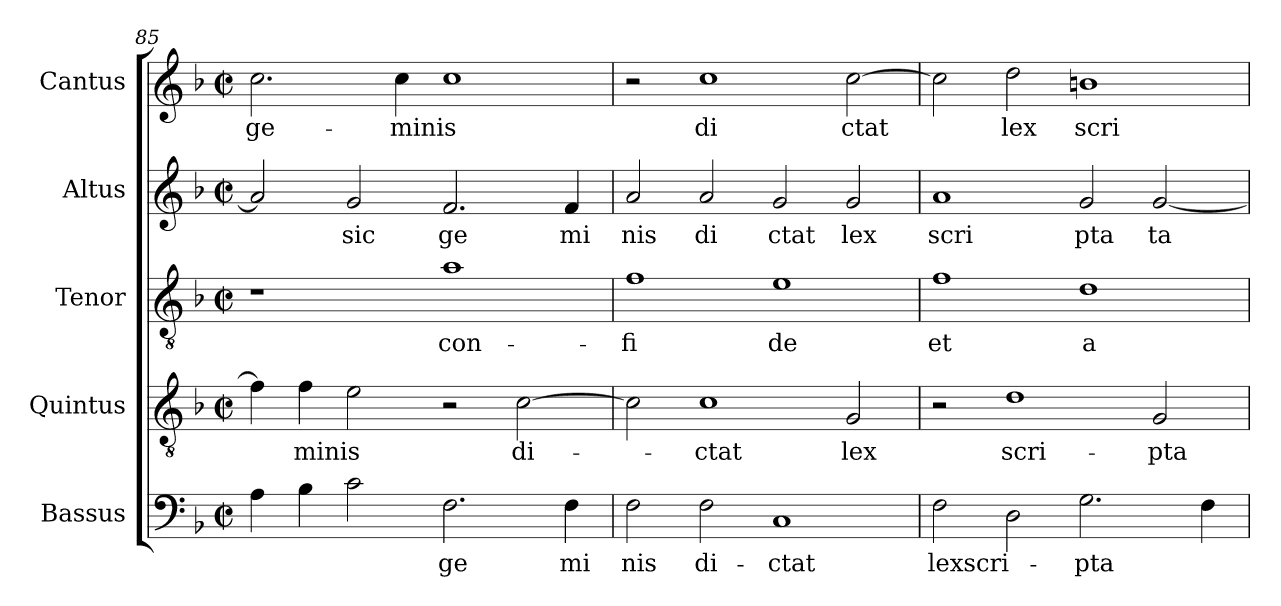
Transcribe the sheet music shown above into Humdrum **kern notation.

**kern	**text	**kern	**text	**kern	**text	**kern	**text	**kern	**text
*part5	*part5	*part4	*part4	*part3	*part3	*part2	*part2	*part1	*part1
*staff5	*staff5	*staff4	*staff4	*staff3	*staff3	*staff2	*staff2	*staff1	*staff1
*I"Bassus	*	*I"Quintus	*	*I"Tenor	*	*I"Altus	*	*I"Cantus	*
*clefF4	*	*clefGv2	*	*clefGv2	*	*clefG2	*	*clefG2	*
*k[b-]	*	*k[b-]	*	*k[b-]	*	*k[b-]	*	*k[b-]	*
*F:	*	*F:	*	*F:	*	*F:	*	*F:	*
*M2/2	*	*M2/2	*	*M2/2	*	*M2/2	*	*M2/2	*
*met(c|)	*	*met(c|)	*	*met(c|)	*	*met(c|)	*	*met(c|)	*
=85	=85	=85	=85	=85	=85	=85	=85	=85	=85
!	!	!	!	!	!	!	!	!	!LO:LY:b:cj
4A\	.	4f\]	.	1r	.	2a/]	.	2.cc\	ge-
!	!	!	!LO:LY:b	!	!	!	!	!	!
4B-\	.	4f\	-minis	.	.	.	.	.	.
!	!	!	!	!	!	!	!LO:LY:b:cj	!	!
2c\	.	2e\	.	.	.	2g/	sic	.	.
!	!	!	!	!	!	!	!	!	!LO:LY:b
.	.	.	.	.	.	.	.	4cc\	-minis
!	!LO:LY:b:cj	!	!	!	!LO:LY:b:cj	!	!LO:LY:b:cj	!	!
2.F\	ge	2r	.	1a	con-	2.f/	ge	1cc	.
!	!	!	!LO:LY:b:cj	!	!	!	!	!	!
.	.	[<2c\	di-	.	.	.	.	.	.
!	!LO:LY:b:cj	!	!	!	!	!	!LO:LY:b:cj	!	!
4F\	mi	.	.	.	.	4f/	mi	.	.
!!LO:LB:g=z
=86	=86	=86	=86	=86	=86	=86	=86	=86	=86
!	!LO:LY:b:cj	!	!	!	!LO:LY:b:cj	!	!LO:LY:b:cj	!	!
2F\	nis	2c\]	.	1f	-fi	2a/	nis	2r	.
!	!LO:LY:b:cj	!	!LO:LY:b:cj	!	!	!	!LO:LY:b:cj	!	!LO:LY:b:cj
2F\	di-	1c	-ctat	.	.	2a/	di	1cc	di
!	!LO:LY:b:cj	!	!	!	!LO:LY:b:cj	!	!LO:LY:b:cj	!	!
1C	-ctat	.	.	1e	de	2g/	ctat	.	.
!	!	!	!LO:LY:b:cj	!	!	!	!LO:LY:b:cj	!	!LO:LY:b
.	.	2G/	lex	.	.	2g/	lex	[>2cc\	ctat
=87	=87	=87	=87	=87	=87	=87	=87	=87	=87
!	!LO:LY:b	!	!	!	!LO:LY:b:cj	!	!LO:LY:b:cj	!	!
2F\	lexscri-	2r	.	1f	et	1a	scri	2cc\]	.
!	!	!	!LO:LY:b:cj	!	!	!	!	!	!LO:LY:b:cj
2D\	.	1d	scri-	.	.	.	.	2dd\	lex
!	!LO:LY:b	!	!	!	!LO:LY:b:cj	!	!LO:LY:b:cj	!	!LO:LY:b:cj
2.G\	-pta	.	.	1d	a	2g/	pta	1bn	scri
!	!	!	!LO:LY:b:cj	!	!	!	!LO:LY:b:cj	!	!
.	.	2G/	-pta	.	.	[<2g/	ta	.	.
4F\	.	.	.	.	.	.	.	.	.
=	=	=	=	=	=	=	=	=	=
*-	*-	*-	*-	*-	*-	*-	*-	*-	*-
